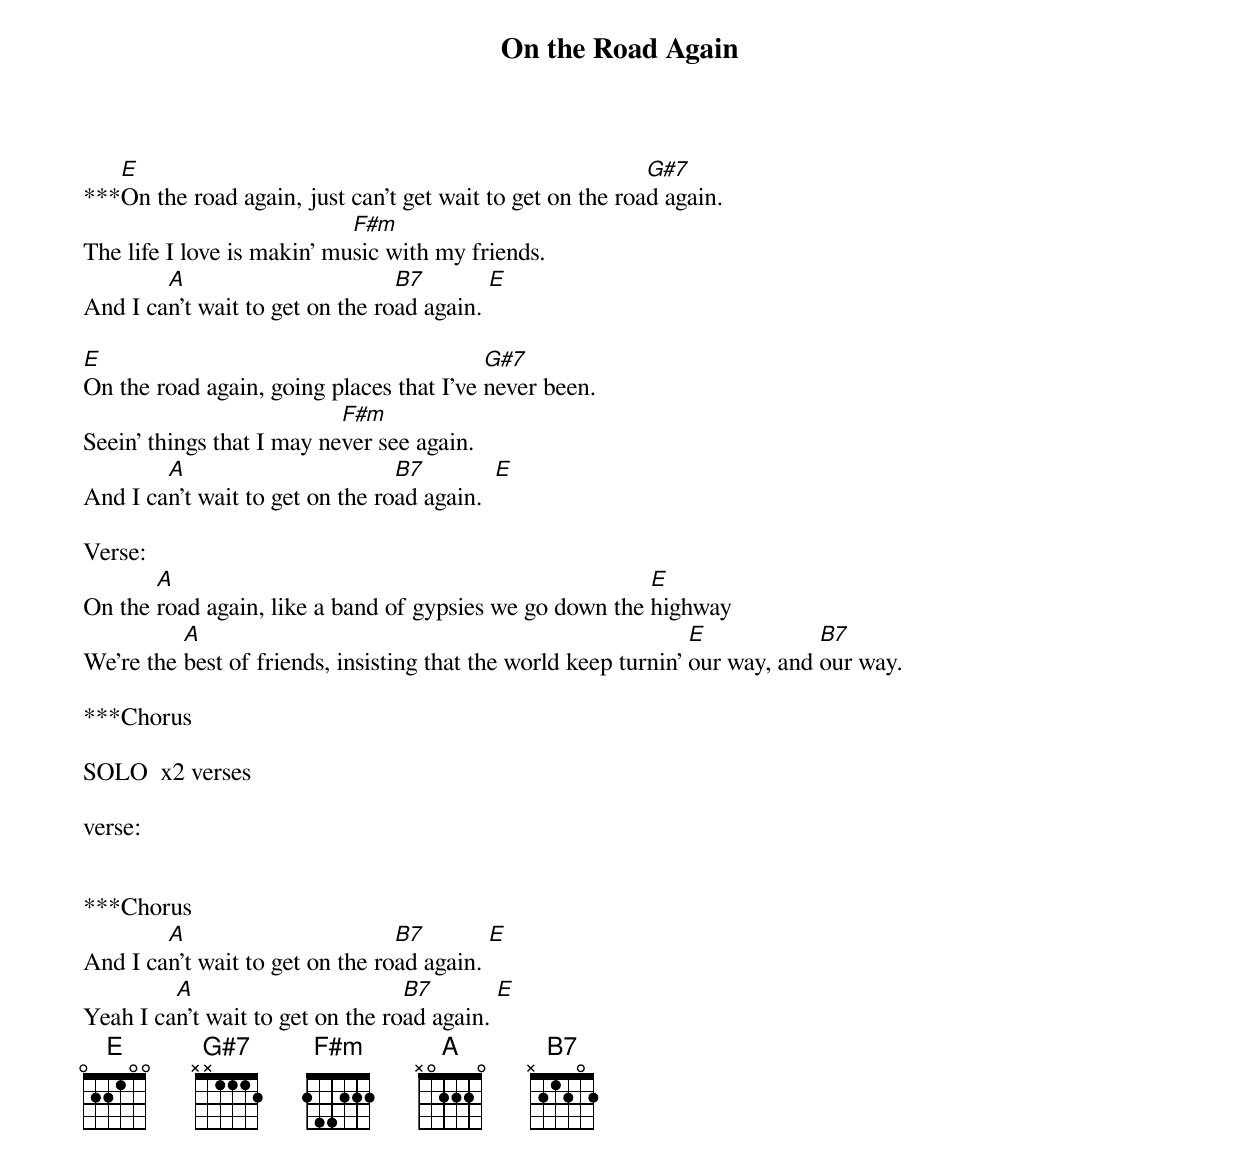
{title:On the Road Again}
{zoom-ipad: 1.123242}

***[E]On the road again, just can't get wait to get on the roa[G#7]d again.
The life I love is makin' mu[F#m]sic with my friends.
And I ca[A]n't wait to get on the ro[B7]ad again. [E]

[E]On the road again, going places that I've [G#7]never been.
Seein' things that I may ne[F#m]ver see again.
And I ca[A]n't wait to get on the ro[B7]ad again.  [E]

Verse:
On the [A]road again, like a band of gypsies we go down the [E]highway
We're the [A]best of friends, insisting that the world keep turnin' [E]our way, and [B7]our way.

***Chorus

SOLO  x2 verses

verse:


***Chorus
And I ca[A]n't wait to get on the ro[B7]ad again. [E]
Yeah I ca[A]n't wait to get on the ro[B7]ad again. [E]
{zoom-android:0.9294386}
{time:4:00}
{zoom-android-V11:1.031512}
